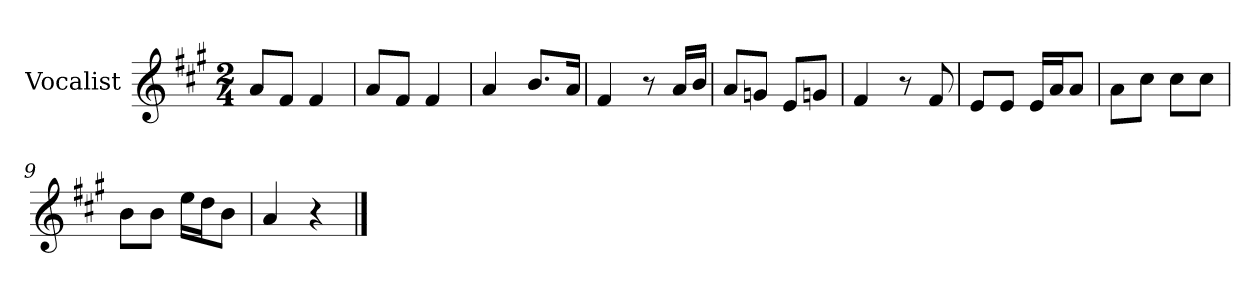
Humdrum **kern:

**kern
*part1
*staff1
*I"Vocalist
*k[f#c#g#]
*A:
*M2/4
=1
8aL
8f#J
4f#
=2
8aL
8f#J
4f#
=3
4a
8.bL
16aJk
=4
4f#
8r
16aLL
16bJJ
=5
8aL
8gnJ
8eL
8gnJ
=6
4f#
8r
8f#
=7
8eL
8eJ
16eLL
16aJ
8aJ
=8
8aL
8cc#J
8cc#L
8cc#J
=9
8bL
8bJ
16eeLL
16ddJ
8bJ
=10
4a
4r
==
*-
